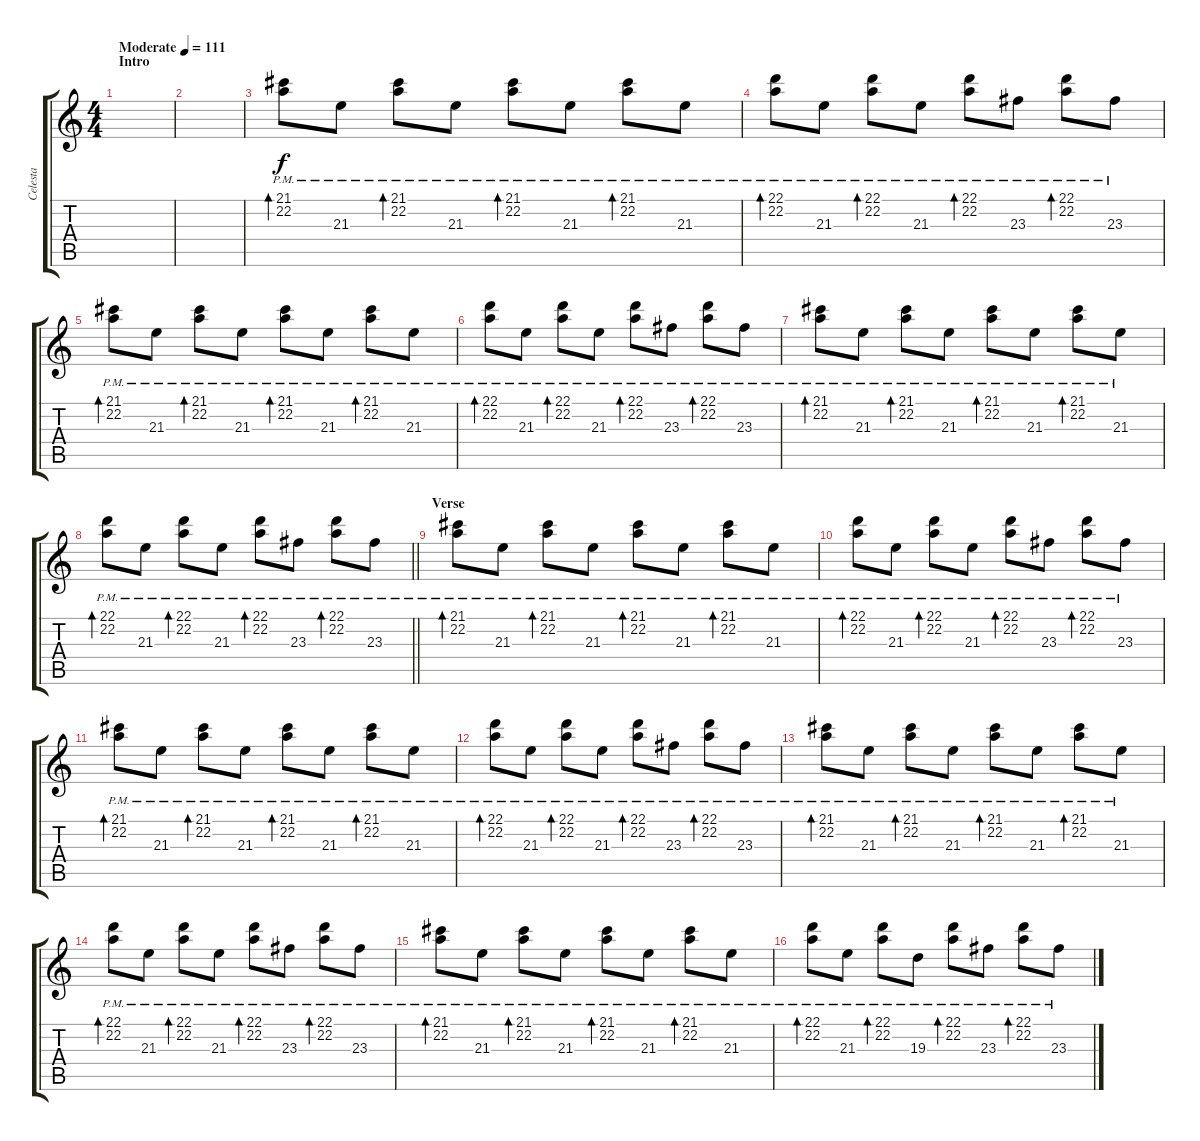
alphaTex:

\track ("Celesta" "Celesta") {instrument celesta}
\staff {score tabs}
\tuning (E4 B3 G3 D3 A2 E2) {hide}
\ts (4 4)
\section ("" "Intro")
\tempo (111 "Moderate")
\clef g2
\ks c
|
|
(21.1{pm} 22.2{pm}).8{bd 30} 21.3{pm}.8 (21.1{pm} 22.2{pm}).8{bd 30} 21.3{pm}.8 (21.1{pm} 22.2{pm}).8{bd 30} 21.3{pm}.8 (21.1{pm} 22.2{pm}).8{bd 30} 21.3{pm}.8 |
(22.1{pm} 22.2{pm}).8{bd 30} 21.3{pm}.8 (22.1{pm} 22.2{pm}).8{bd 30} 21.3{pm}.8 (22.1{pm} 22.2{pm}).8{bd 30} 23.3{pm}.8 (22.1{pm} 22.2{pm}).8{bd 30} 23.3{pm}.8 |
(21.1{pm} 22.2{pm}).8{bd 30} 21.3{pm}.8 (21.1{pm} 22.2{pm}).8{bd 30} 21.3{pm}.8 (21.1{pm} 22.2{pm}).8{bd 30} 21.3{pm}.8 (21.1{pm} 22.2{pm}).8{bd 30} 21.3{pm}.8 |
(22.1{pm} 22.2{pm}).8{bd 30} 21.3{pm}.8 (22.1{pm} 22.2{pm}).8{bd 30} 21.3{pm}.8 (22.1{pm} 22.2{pm}).8{bd 30} 23.3{pm}.8 (22.1{pm} 22.2{pm}).8{bd 30} 23.3{pm}.8 |
(21.1{pm} 22.2{pm}).8{bd 30} 21.3{pm}.8 (21.1{pm} 22.2{pm}).8{bd 30} 21.3{pm}.8 (21.1{pm} 22.2{pm}).8{bd 30} 21.3{pm}.8 (21.1{pm} 22.2{pm}).8{bd 30} 21.3{pm}.8 |
\barLineRight lightlight
(22.1{pm} 22.2{pm}).8{bd 30} 21.3{pm}.8 (22.1{pm} 22.2{pm}).8{bd 30} 21.3{pm}.8 (22.1{pm} 22.2{pm}).8{bd 30} 23.3{pm}.8 (22.1{pm} 22.2{pm}).8{bd 30} 23.3{pm}.8 |
\section ("" "Verse")
(21.1{pm} 22.2{pm}).8{bd 30} 21.3{pm}.8 (21.1{pm} 22.2{pm}).8{bd 30} 21.3{pm}.8 (21.1{pm} 22.2{pm}).8{bd 30} 21.3{pm}.8 (21.1{pm} 22.2{pm}).8{bd 30} 21.3{pm}.8 |
(22.1{pm} 22.2{pm}).8{bd 30} 21.3{pm}.8 (22.1{pm} 22.2{pm}).8{bd 30} 21.3{pm}.8 (22.1{pm} 22.2{pm}).8{bd 30} 23.3{pm}.8 (22.1{pm} 22.2{pm}).8{bd 30} 23.3{pm}.8 |
(21.1{pm} 22.2{pm}).8{bd 30} 21.3{pm}.8 (21.1{pm} 22.2{pm}).8{bd 30} 21.3{pm}.8 (21.1{pm} 22.2{pm}).8{bd 30} 21.3{pm}.8 (21.1{pm} 22.2{pm}).8{bd 30} 21.3{pm}.8 |
(22.1{pm} 22.2{pm}).8{bd 30} 21.3{pm}.8 (22.1{pm} 22.2{pm}).8{bd 30} 21.3{pm}.8 (22.1{pm} 22.2{pm}).8{bd 30} 23.3{pm}.8 (22.1{pm} 22.2{pm}).8{bd 30} 23.3{pm}.8 |
(21.1{pm} 22.2{pm}).8{bd 30} 21.3{pm}.8 (21.1{pm} 22.2{pm}).8{bd 30} 21.3{pm}.8 (21.1{pm} 22.2{pm}).8{bd 30} 21.3{pm}.8 (21.1{pm} 22.2{pm}).8{bd 30} 21.3{pm}.8 |
(22.1{pm} 22.2{pm}).8{bd 30} 21.3{pm}.8 (22.1{pm} 22.2{pm}).8{bd 30} 21.3{pm}.8 (22.1{pm} 22.2{pm}).8{bd 30} 23.3{pm}.8 (22.1{pm} 22.2{pm}).8{bd 30} 23.3{pm}.8 |
(21.1{pm} 22.2{pm}).8{bd 30} 21.3{pm}.8 (21.1{pm} 22.2{pm}).8{bd 30} 21.3{pm}.8 (21.1{pm} 22.2{pm}).8{bd 30} 21.3{pm}.8 (21.1{pm} 22.2{pm}).8{bd 30} 21.3{pm}.8 |
(22.1{pm} 22.2{pm}).8{bd 30} 21.3{pm}.8 (22.1{pm} 22.2{pm}).8{bd 30} 19.3{pm}.8 (22.1{pm} 22.2{pm}).8{bd 30} 23.3{pm}.8 (22.1{pm} 22.2{pm}).8{bd 30} 23.3{pm}.8
